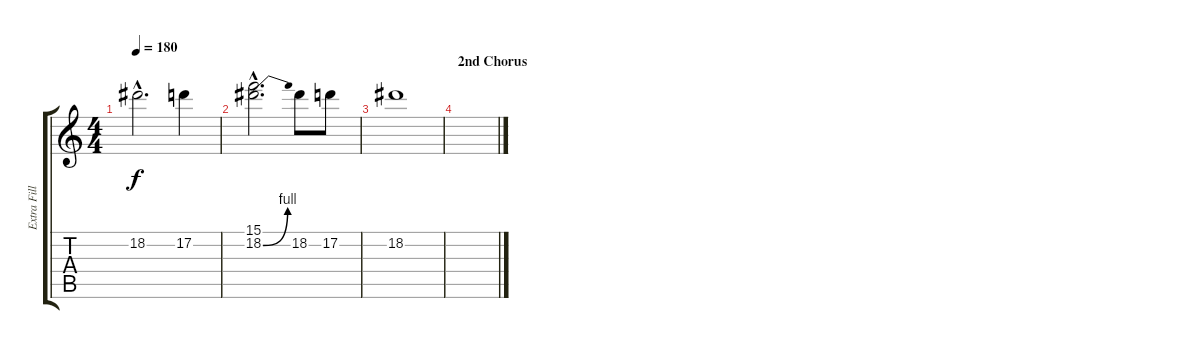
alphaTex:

\track ("Extra Fills" "Extra Fill") {instrument overdrivenguitar}
\staff {score tabs}
\tuning (D4 A3 F3 C3 G2 D2) {hide}
\ts (4 4)
\tempo 180
\clef g2
\ks c
18.2{hac}.2{d dy f} 17.2.4 |
(15.1{hac} 18.2{be (bend 0 0 60 4) hac}).2{d} 18.2.8 17.2.8 |
18.2.1 |
\section ("" "2nd Chorus")
